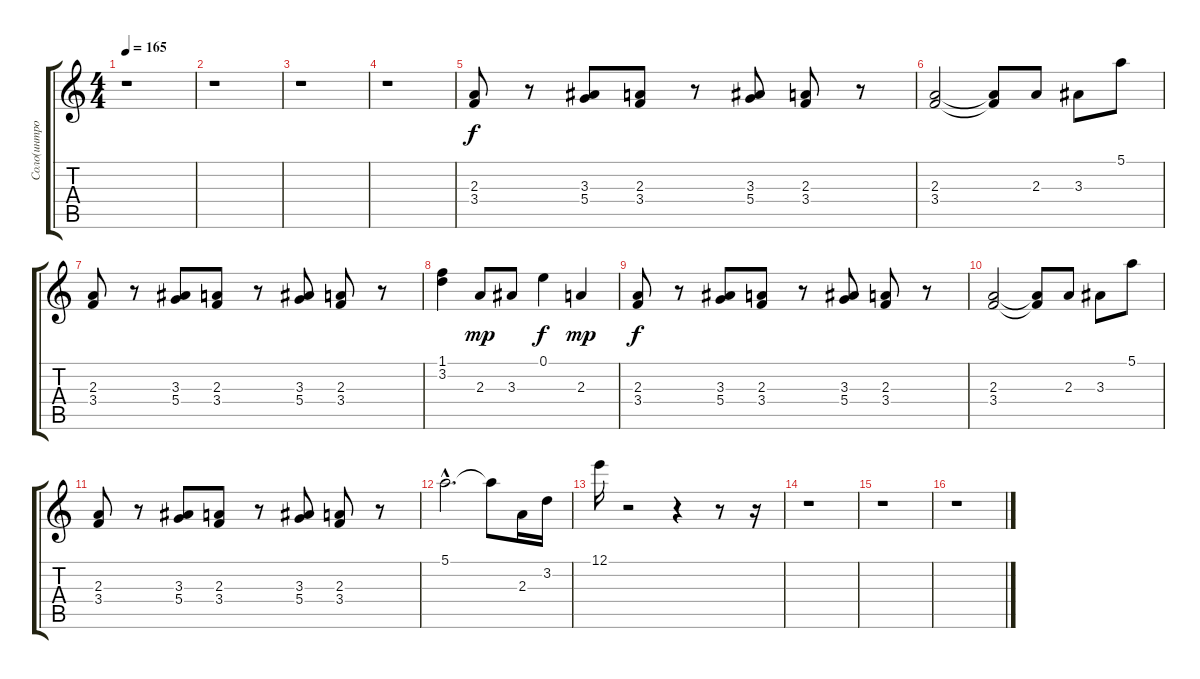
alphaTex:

\track ("Соло(интро)" "Соло(интро") {instrument electricguitarjazz}
\staff {score tabs}
\tuning (E4 B3 G3 D3 A2 E2) {hide}
\ts (4 4)
\tempo 165
\clef g2
\ks c
r.1{dy mp} |
r.1 |
r.1 |
r.1 |
(2.3 3.4).8{dy f} r.8 (3.3 5.4).8 (2.3 3.4).8 r.8 (3.3 5.4).8 (2.3 3.4).8 r.8 |
(2.3 3.4).2 (2.3{t} 3.4{t}).8 2.3.8 3.3.8 5.1.8 |
(2.3 3.4).8 r.8 (3.3 5.4).8 (2.3 3.4).8 r.8 (3.3 5.4).8 (2.3 3.4).8 r.8 |
(1.1 3.2).4 2.3.8{dy mp} 3.3.8 0.1.4{dy f} 2.3.4{dy mp} |
(2.3 3.4).8{dy f} r.8 (3.3 5.4).8 (2.3 3.4).8 r.8 (3.3 5.4).8 (2.3 3.4).8 r.8 |
(2.3 3.4).2 (2.3{t} 3.4{t}).8 2.3.8 3.3.8 5.1.8 |
(2.3 3.4).8 r.8 (3.3 5.4).8 (2.3 3.4).8 r.8 (3.3 5.4).8 (2.3 3.4).8 r.8 |
5.1{hac}.2{d} 5.1{t}.8 2.3.16 3.2.16 |
12.1.16 r.2 r.4 r.8 r.16 |
r.1 |
r.1 |
r.1
